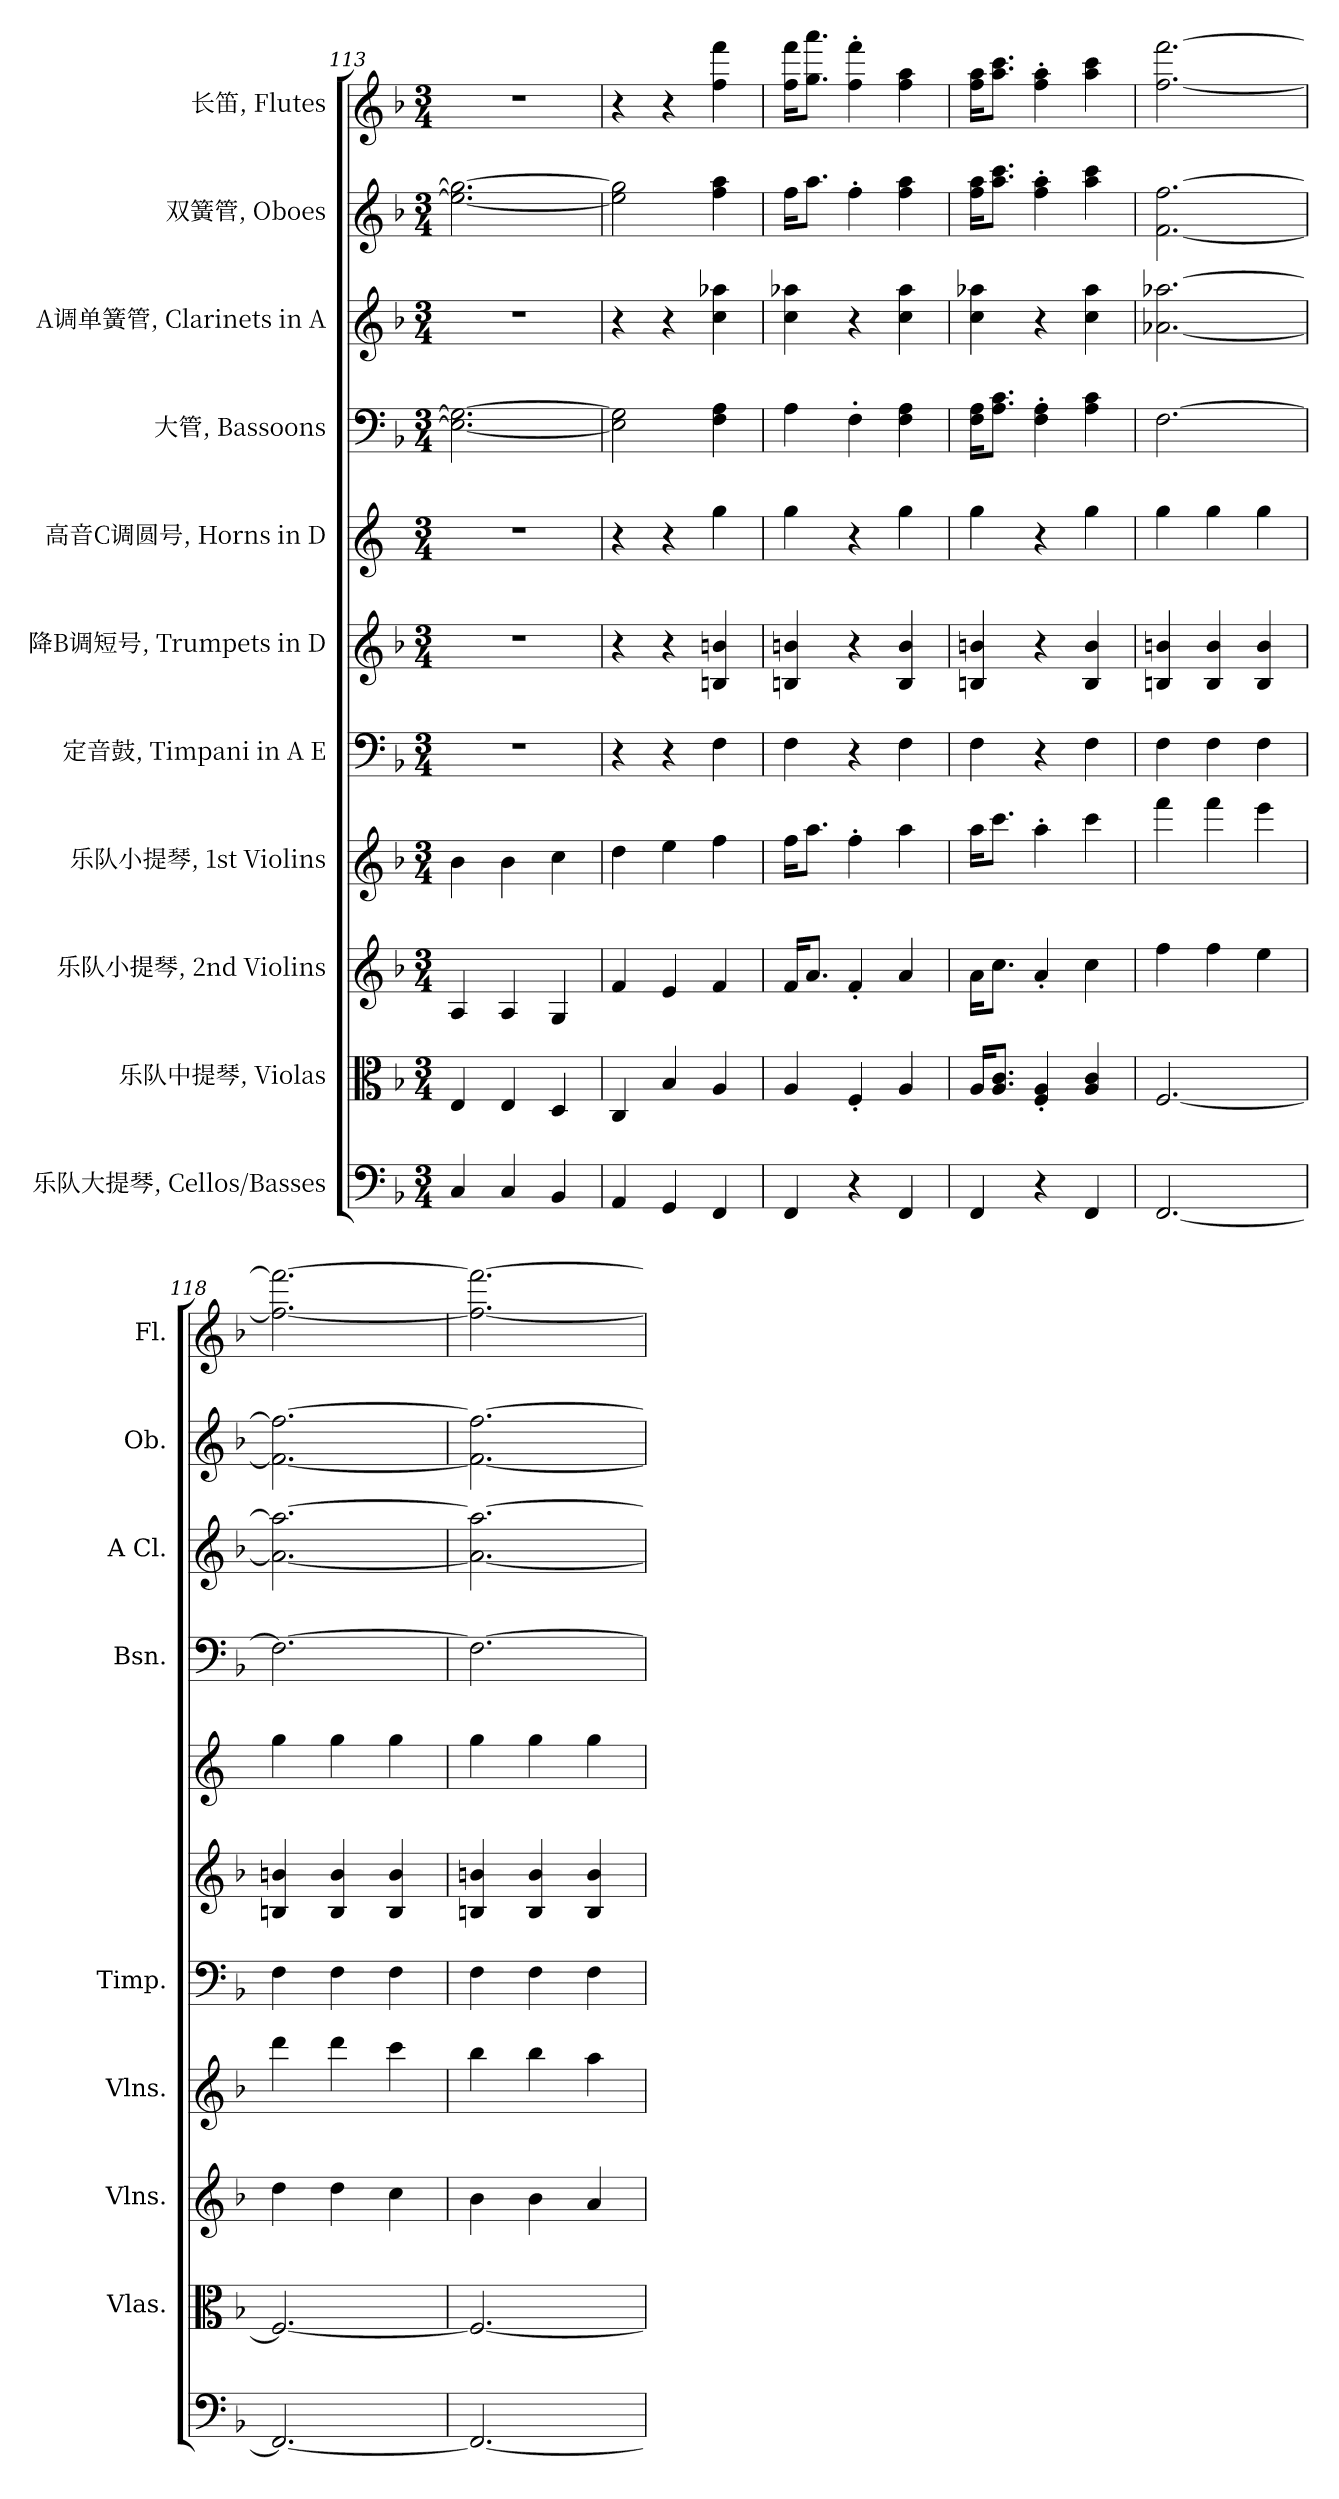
**kern	**kern	**kern	**kern	**kern	**kern	**kern	**kern	**kern	**kern	**kern
*part11	*part10	*part9	*part8	*part7	*part6	*part5	*part4	*part3	*part2	*part1
*staff11	*staff10	*staff9	*staff8	*staff7	*staff6	*staff5	*staff4	*staff3	*staff2	*staff1
*I"乐队大提琴, Cellos/Basses	*I"乐队中提琴, Violas	*I"乐队小提琴, 2nd Violins	*I"乐队小提琴, 1st Violins	*I"定音鼓, Timpani in A E	*I"降B调短号, Trumpets in D	*I"高音C调圆号, Horns in D	*I"大管, Bassoons	*I"A调单簧管, Clarinets in A	*I"双簧管, Oboes	*I"长笛, Flutes
*	*I'Vlas.	*I'Vlns.	*I'Vlns.	*I'Timp.	*	*	*I'Bsn.	*I'A Cl.	*I'Ob.	*I'Fl.
*clefF4	*clefC3	*clefG2	*clefG2	*clefF4	*clefG2	*clefG2	*clefF4	*clefG2	*clefG2	*clefG2
*	*	*	*	*	*ITrd1c2	*ITrd4c7	*	*ITrd2c3	*	*
*k[b-]	*k[b-]	*k[b-]	*k[b-]	*k[b-]	*k[b-e-a-]	*k[b-]	*k[b-]	*k[f#c#]	*k[b-]	*k[b-]
*M3/4	*M3/4	*M3/4	*M3/4	*M3/4	*M3/4	*M3/4	*M3/4	*M3/4	*M3/4	*M3/4
=113	=113	=113	=113	=113	=113	=113	=113	=113	=113	=113
4C/	4E/	4A/	4b-\	2.r	2.r	2.r	2.E\_ 2.G\_	2.r	2.ee\_ 2.gg\_	2.r
4C/	4E/	4A/	4b-\	.	.	.	.	.	.	.
4BB-/	4D/	4G/	4cc\	.	.	.	.	.	.	.
=114	=114	=114	=114	=114	=114	=114	=114	=114	=114	=114
4AA/	4C/	4f/	4dd\	4r	4r	4r	2E\] 2G\]	4r	2ee\] 2gg\]	4r
4GG/	4B-/	4e/	4ee\	4r	4r	4r	.	4r	.	4r
4FF/	4A/	4f/	4ff\	4F\	4An/ 4an/	4cc\	4F\ 4A\	4a\ 4ffn\	4ff\ 4aa\	4ff\ 4fff\
!!LO:PB:g=z
=115	=115	=115	=115	=115	=115	=115	=115	=115	=115	=115
4FF/	4A/	16f/KL	16ff\KL	4F\	4An/ 4an/	4cc\	4A\	4a\ 4ffn\	16ff\KL	16ff\ 16fff\KL
.	.	8.a/J	8.aa\J	.	.	.	.	.	8.aa\J	8.gg\ 8.aaa\J
4r	4F'/	4f'/	4ff'\	4r	4r	4r	4F'\	4r	4ff'\	4ff\' 4fff\'
4FF/	4A/	4a/	4aa\	4F\	4A/ 4a/	4cc\	4F\ 4A\	4a\ 4ff\	4ff\ 4aa\	4ff\ 4aa\
=116	=116	=116	=116	=116	=116	=116	=116	=116	=116	=116
4FF/	16A/KL	16a\KL	16aa\KL	4F\	4An/ 4an/	4cc\	16F\ 16A\KL	4a\ 4ffn\	16ff\ 16aa\KL	16ff\ 16aa\KL
.	8.A/ 8.c/J	8.cc\J	8.ccc\J	.	.	.	8.A\ 8.c\J	.	8.aa\ 8.ccc\J	8.aa\ 8.ccc\J
4r	4F/' 4A/'	4a'/	4aa'\	4r	4r	4r	4F\' 4A\'	4r	4ff\' 4aa\'	4ff\' 4aa\'
4FF/	4A/ 4c/	4cc\	4ccc\	4F\	4A/ 4a/	4cc\	4A\ 4c\	4a\ 4ff\	4aa\ 4ccc\	4aa\ 4ccc\
=117	=117	=117	=117	=117	=117	=117	=117	=117	=117	=117
[2.FF/	[2.F/	4ff\	4fff\	4F\	4An/ 4an/	4cc\	[2.F\	[2.fn\ [2.ffn\	[2.f\ [2.ff\	[2.ff\ [2.fff\
.	.	4ff\	4fff\	4F\	4A/ 4a/	4cc\	.	.	.	.
.	.	4ee\	4eee\	4F\	4A/ 4a/	4cc\	.	.	.	.
=118	=118	=118	=118	=118	=118	=118	=118	=118	=118	=118
2.FF/_	2.F/_	4dd\	4ddd\	4F\	4An/ 4an/	4cc\	2.F\_	2.f\_ 2.ff\_	2.f\_ 2.ff\_	2.ff\_ 2.fff\_
.	.	4dd\	4ddd\	4F\	4A/ 4a/	4cc\	.	.	.	.
.	.	4cc\	4ccc\	4F\	4A/ 4a/	4cc\	.	.	.	.
=119	=119	=119	=119	=119	=119	=119	=119	=119	=119	=119
2.FF/_	2.F/_	4b-\	4bb-\	4F\	4An/ 4an/	4cc\	2.F\_	2.f\_ 2.ff\_	2.f\_ 2.ff\_	2.ff\_ 2.fff\_
.	.	4b-\	4bb-\	4F\	4A/ 4a/	4cc\	.	.	.	.
.	.	4a/	4aa\	4F\	4A/ 4a/	4cc\	.	.	.	.
=	=	=	=	=	=	=	=	=	=	=
*-	*-	*-	*-	*-	*-	*-	*-	*-	*-	*-
